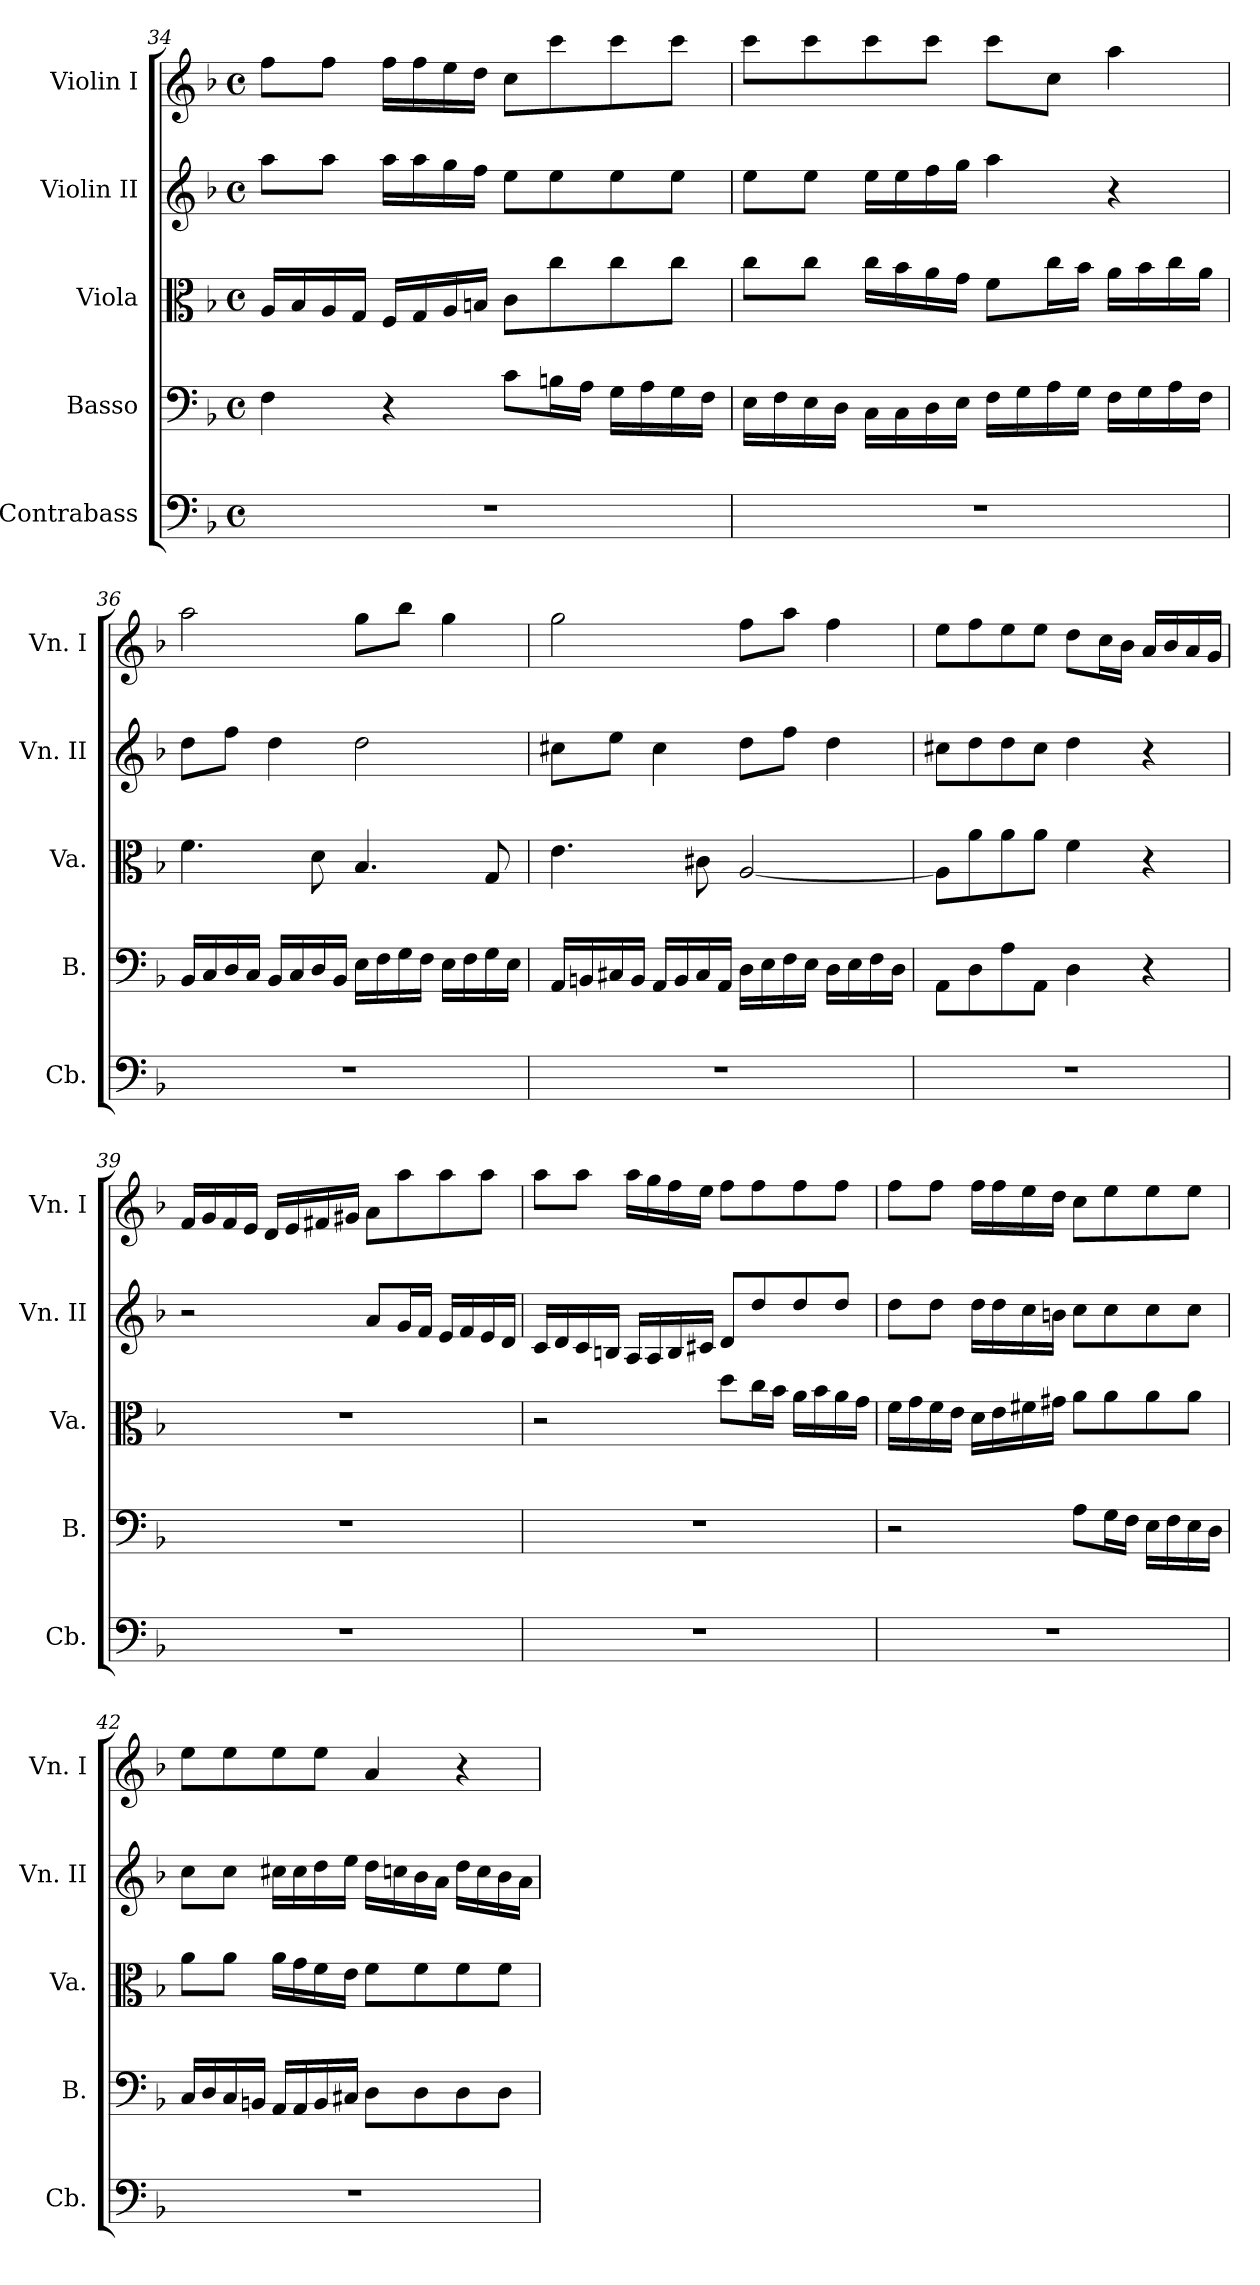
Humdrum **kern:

**kern	**kern	**kern	**kern	**kern
*part5	*part4	*part3	*part2	*part1
*staff5	*staff4	*staff3	*staff2	*staff1
*I"Contrabass	*I"Basso	*I"Viola	*I"Violin II	*I"Violin I
*I'Cb.	*I'B.	*I'Va.	*I'Vn. II	*I'Vn. I
*clefF4	*clefF4	*clefC3	*clefG2	*clefG2
*ITrd7c12	*	*	*	*
*k[b-]	*k[b-]	*k[b-]	*k[b-]	*k[b-]
*M4/4	*M4/4	*M4/4	*M4/4	*M4/4
*met(c)	*met(c)	*met(c)	*met(c)	*met(c)
=34	=34	=34	=34	=34
1r	4F\	16A/LL	8aa\L	8ff\L
.	.	16B-/	.	.
.	.	16A/	8aa\J	8ff\J
.	.	16G/JJ	.	.
.	4r	16F/LL	16aa\LL	16ff\LL
.	.	16G/	16aa\	16ff\
.	.	16A/	16gg\	16ee\
.	.	16Bn/JJ	16ff\JJ	16dd\JJ
.	8c\L	8c\L	8ee\L	8cc\L
.	16Bn\L	8cc\	8ee\	8ccc\
.	16A\JJ	.	.	.
.	16G\LL	8cc\	8ee\	8ccc\
.	16A\	.	.	.
.	16G\	8cc\J	8ee\J	8ccc\J
.	16F\JJ	.	.	.
!!LO:LB:g=z
=35	=35	=35	=35	=35
1r	16E\LL	8cc\L	8ee\L	8ccc\L
.	16F\	.	.	.
.	16E\	8cc\J	8ee\J	8ccc\
.	16D\JJ	.	.	.
.	16C\LL	16cc\LL	16ee\LL	8ccc\
.	16C\	16b-\	16ee\	.
.	16D\	16a\	16ff\	8ccc\J
.	16E\JJ	16g\JJ	16gg\JJ	.
.	16F\LL	8f\L	4aa\	8ccc\L
.	16G\	.	.	.
.	16A\	16cc\L	.	8cc\J
.	16G\JJ	16b-\JJ	.	.
.	16F\LL	16a\LL	4r	4aa\
.	16G\	16b-\	.	.
.	16A\	16cc\	.	.
.	16F\JJ	16a\JJ	.	.
=36	=36	=36	=36	=36
1r	16BB-/LL	4.f\	8dd\L	2aa\
.	16C/	.	.	.
.	16D/	.	8ff\J	.
.	16C/JJ	.	.	.
.	16BB-/LL	.	4dd\	.
.	16C/	.	.	.
.	16D/	8d\	.	.
.	16BB-/JJ	.	.	.
.	16E\LL	4.B-/	2dd\	8gg\L
.	16F\	.	.	.
.	16G\	.	.	8bb-\J
.	16F\JJ	.	.	.
.	16E\LL	.	.	4gg\
.	16F\	.	.	.
.	16G\	8G/	.	.
.	16E\JJ	.	.	.
!!LO:LB:g=z
=37	=37	=37	=37	=37
1r	16AA/LL	4.e\	8cc#X\L	2gg\
.	16BBn/	.	.	.
.	16C#X/	.	8ee\J	.
.	16BB/JJ	.	.	.
.	16AA/LL	.	4cc#\	.
.	16BB/	.	.	.
.	16C#/	8c#X\	.	.
.	16AA/JJ	.	.	.
.	16D\LL	[2A/	8dd\L	8ff\L
.	16E\	.	.	.
.	16F\	.	8ff\J	8aa\J
.	16E\JJ	.	.	.
.	16D\LL	.	4dd\	4ff\
.	16E\	.	.	.
.	16F\	.	.	.
.	16D\JJ	.	.	.
=38	=38	=38	=38	=38
1r	8AA\L	8A\L]	8cc#X\L	8ee\L
.	8D\	8a\	8dd\	8ff\
.	8A\	8a\	8dd\	8ee\
.	8AA\J	8a\J	8cc#\J	8ee\J
.	4D\	4f\	4dd\	8dd\L
.	.	.	.	16cc\L
.	.	.	.	16b-\JJ
.	4r	4r	4r	16a/LL
.	.	.	.	16b-/
.	.	.	.	16a/
.	.	.	.	16g/JJ
=39	=39	=39	=39	=39
1r	1r	1r	2r	16f/LL
.	.	.	.	16g/
.	.	.	.	16f/
.	.	.	.	16e/JJ
.	.	.	.	16d/LL
.	.	.	.	16e/
.	.	.	.	16f#X/
.	.	.	.	16g#X/JJ
.	.	.	8a/L	8a\L
.	.	.	16g/L	8aa\
.	.	.	16f/JJ	.
.	.	.	16e/LL	8aa\
.	.	.	16f/	.
.	.	.	16e/	8aa\J
.	.	.	16d/JJ	.
!!LO:PB:g=z
=40	=40	=40	=40	=40
1r	1r	2r	16c/LL	8aa\L
.	.	.	16d/	.
.	.	.	16c/	8aa\J
.	.	.	16Bn/JJ	.
.	.	.	16A/LL	16aa\LL
.	.	.	16A/	16gg\
.	.	.	16B/	16ff\
.	.	.	16c#X/JJ	16ee\JJ
.	.	8dd\L	8d/L	8ff\L
.	.	16cc\L	8dd/	8ff\
.	.	16b-\JJ	.	.
.	.	16a\LL	8dd/	8ff\
.	.	16b-\	.	.
.	.	16a\	8dd/J	8ff\J
.	.	16g\JJ	.	.
=41	=41	=41	=41	=41
1r	2r	16f\LL	8dd\L	8ff\L
.	.	16g\	.	.
.	.	16f\	8dd\J	8ff\J
.	.	16e\JJ	.	.
.	.	16d\LL	16dd\LL	16ff\LL
.	.	16e\	16dd\	16ff\
.	.	16f#X\	16cc\	16ee\
.	.	16g#X\JJ	16bn\JJ	16dd\JJ
.	8A\L	8a\L	8cc\L	8cc\L
.	16G\L	8a\	8cc\	8ee\
.	16F\JJ	.	.	.
.	16E\LL	8a\	8cc\	8ee\
.	16F\	.	.	.
.	16E\	8a\J	8cc\J	8ee\J
.	16D\JJ	.	.	.
!!LO:LB:g=z
=42	=42	=42	=42	=42
1r	16C/LL	8a\L	8cc\L	8ee\L
.	16D/	.	.	.
.	16C/	8a\J	8cc\J	8ee\
.	16BBn/JJ	.	.	.
.	16AA/LL	16a\LL	16cc#X\LL	8ee\
.	16AA/	16g\	16cc#\	.
.	16BB/	16f\	16dd\	8ee\J
.	16C#X/JJ	16e\JJ	16ee\JJ	.
.	8D\L	8f\L	16dd\LL	4a/
.	.	.	16ccni\	.
.	8D\	8f\	16b-i\	.
.	.	.	16a\JJ	.
.	8D\	8f\	16dd\LL	4r
.	.	.	16cc\	.
.	8D\J	8f\J	16b-\	.
.	.	.	16a\JJ	.
=	=	=	=	=
*-	*-	*-	*-	*-
